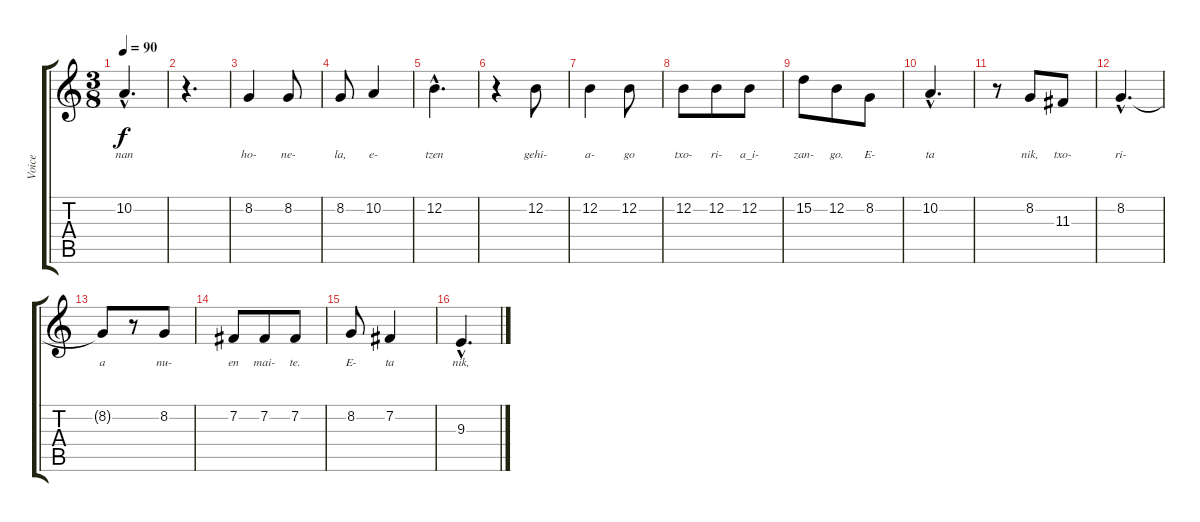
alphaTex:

\track ("Voice" "Voice") {instrument recorder}
\staff {score tabs}
\tuning (E4 B3 G3 D3 A2 E2) {hide}
\ts (3 8)
\tempo 90
\clef g2
\ks c
10.2{hac}.4{d lyrics (0 "nan") lyrics (1 "") lyrics (2 "") lyrics (3 "") lyrics (4 "") dy f} |
r.4{d} |
8.2.4{lyrics (0 "ho-") lyrics (1 "") lyrics (2 "") lyrics (3 "") lyrics (4 "")} 8.2.8{lyrics (0 "ne-") lyrics (1 "") lyrics (2 "") lyrics (3 "") lyrics (4 "")} |
8.2.8{lyrics (0 "la,") lyrics (1 "") lyrics (2 "") lyrics (3 "") lyrics (4 "")} 10.2.4{lyrics (0 "e-") lyrics (1 "") lyrics (2 "") lyrics (3 "") lyrics (4 "")} |
12.2{hac}.4{d lyrics (0 "tzen") lyrics (1 "") lyrics (2 "") lyrics (3 "") lyrics (4 "")} |
r.4 12.2.8{lyrics (0 "gehi-") lyrics (1 "") lyrics (2 "") lyrics (3 "") lyrics (4 "")} |
12.2.4{lyrics (0 "a-") lyrics (1 "") lyrics (2 "") lyrics (3 "") lyrics (4 "")} 12.2.8{lyrics (0 "go") lyrics (1 "") lyrics (2 "") lyrics (3 "") lyrics (4 "")} |
12.2.8{lyrics (0 "txo-") lyrics (1 "") lyrics (2 "") lyrics (3 "") lyrics (4 "")} 12.2.8{lyrics (0 "ri-") lyrics (1 "") lyrics (2 "") lyrics (3 "") lyrics (4 "")} 12.2.8{lyrics (0 "a_i-") lyrics (1 "") lyrics (2 "") lyrics (3 "") lyrics (4 "")} |
15.2.8{lyrics (0 "zan-") lyrics (1 "") lyrics (2 "") lyrics (3 "") lyrics (4 "")} 12.2.8{lyrics (0 "go.") lyrics (1 "") lyrics (2 "") lyrics (3 "") lyrics (4 "")} 8.2.8{lyrics (0 "E-") lyrics (1 "") lyrics (2 "") lyrics (3 "") lyrics (4 "")} |
10.2{hac}.4{d lyrics (0 "ta") lyrics (1 "") lyrics (2 "") lyrics (3 "") lyrics (4 "")} |
r.8 8.2.8{lyrics (0 "nik,") lyrics (1 "") lyrics (2 "") lyrics (3 "") lyrics (4 "")} 11.3.8{lyrics (0 "txo-") lyrics (1 "") lyrics (2 "") lyrics (3 "") lyrics (4 "")} |
8.2{hac}.4{d lyrics (0 "ri-") lyrics (1 "") lyrics (2 "") lyrics (3 "") lyrics (4 "")} |
8.2{t}.8{lyrics (0 "a") lyrics (1 "") lyrics (2 "") lyrics (3 "") lyrics (4 "")} r.8 8.2.8{lyrics (0 "nu-") lyrics (1 "") lyrics (2 "") lyrics (3 "") lyrics (4 "")} |
7.2.8{lyrics (0 "en") lyrics (1 "") lyrics (2 "") lyrics (3 "") lyrics (4 "")} 7.2.8{lyrics (0 "mai-") lyrics (1 "") lyrics (2 "") lyrics (3 "") lyrics (4 "")} 7.2.8{lyrics (0 "te.") lyrics (1 "") lyrics (2 "") lyrics (3 "") lyrics (4 "")} |
8.2.8{lyrics (0 "E-") lyrics (1 "") lyrics (2 "") lyrics (3 "") lyrics (4 "")} 7.2.4{lyrics (0 "ta") lyrics (1 "") lyrics (2 "") lyrics (3 "") lyrics (4 "")} |
9.3{hac}.4{d lyrics (0 "nik,") lyrics (1 "") lyrics (2 "") lyrics (3 "") lyrics (4 "")}
